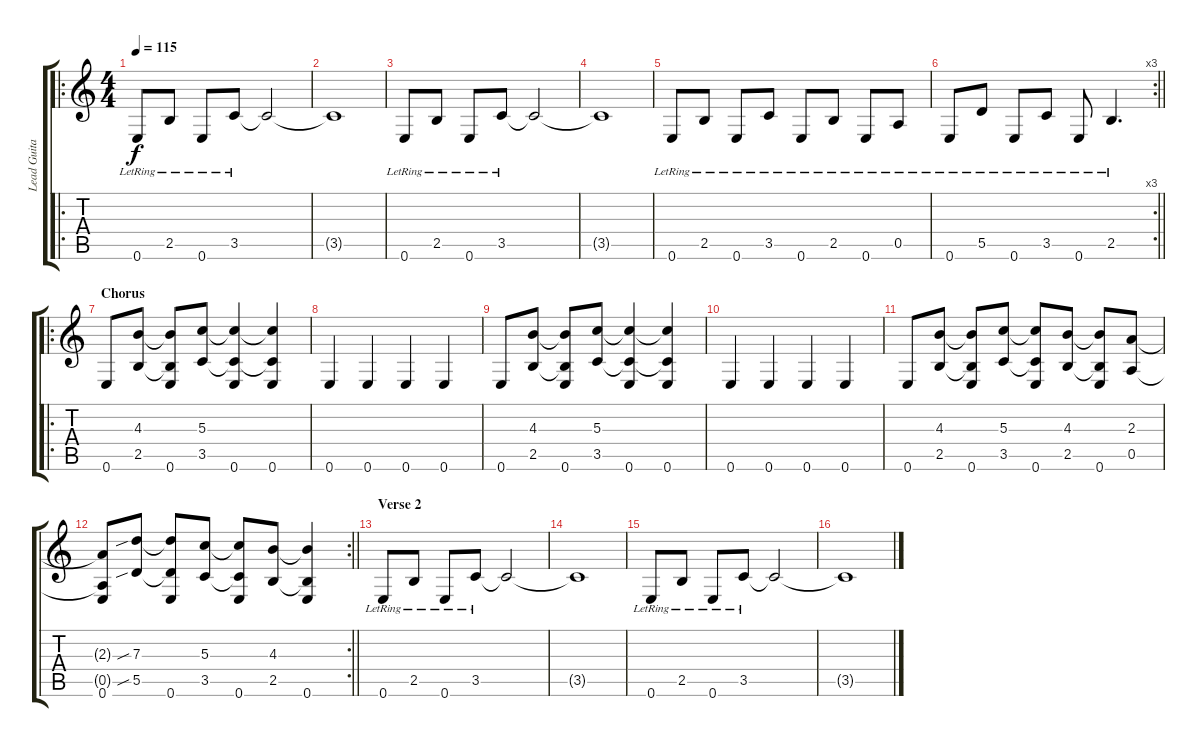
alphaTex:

\track ("Lead Guitar" "Lead Guita") {instrument overdrivenguitar}
\staff {score tabs}
\tuning (E4 B3 G3 D3 A2 E2) {hide}
\ro
\ts (4 4)
\tempo 115
\clef g2
\ks c
0.6{lr}.8{dy f} 2.5{lr}.8 0.6{lr}.8 3.5{lr}.8 3.5{t}.2 |
3.5{t}.1 |
0.6{lr}.8 2.5{lr}.8 0.6{lr}.8 3.5{lr}.8 3.5{t}.2 |
3.5{t}.1 |
0.6{lr}.8 2.5{lr}.8 0.6{lr}.8 3.5{lr}.8 0.6{lr}.8 2.5{lr}.8 0.6{lr}.8 0.5{lr}.8 |
\rc 3
\barLineRight lightlight
0.6{lr}.8 5.5{lr}.8 0.6{lr}.8 3.5{lr}.8 0.6{lr}.8 2.5{lr}.4{d} |
\ro
\section ("" "Chorus")
0.6.8 (4.3 2.5).8 (4.3{t} 2.5{t} 0.6).8 (5.3 3.5).8 (5.3{t} 3.5{t} 0.6).4 (5.3{t} 3.5{t} 0.6).4 |
0.6.4 0.6.4 0.6.4 0.6.4 |
0.6.8 (4.3 2.5).8 (4.3{t} 2.5{t} 0.6).8 (5.3 3.5).8 (5.3{t} 3.5{t} 0.6).4 (5.3{t} 3.5{t} 0.6).4 |
0.6.4 0.6.4 0.6.4 0.6.4 |
0.6.8 (4.3 2.5).8 (4.3{t} 2.5{t} 0.6).8 (5.3 3.5).8 (5.3{t} 3.5{t} 0.6).8 (4.3 2.5).8 (4.3{t} 2.5{t} 0.6).8 (2.3 0.5).8 |
\rc 2
\barLineRight lightlight
(2.3{t} 0.5{t} 0.6).8 (7.3{sib} 5.5{sib}).8 (7.3{t} 5.5{t} 0.6).8 (5.3 3.5).8 (5.3{t} 3.5{t} 0.6).8 (4.3 2.5).8 (4.3{t} 2.5{t} 0.6).4 |
\section ("" "Verse 2")
0.6{lr}.8 2.5{lr}.8 0.6{lr}.8 3.5{lr}.8 3.5{t}.2 |
3.5{t}.1 |
0.6{lr}.8 2.5{lr}.8 0.6{lr}.8 3.5{lr}.8 3.5{t}.2 |
3.5{t}.1
